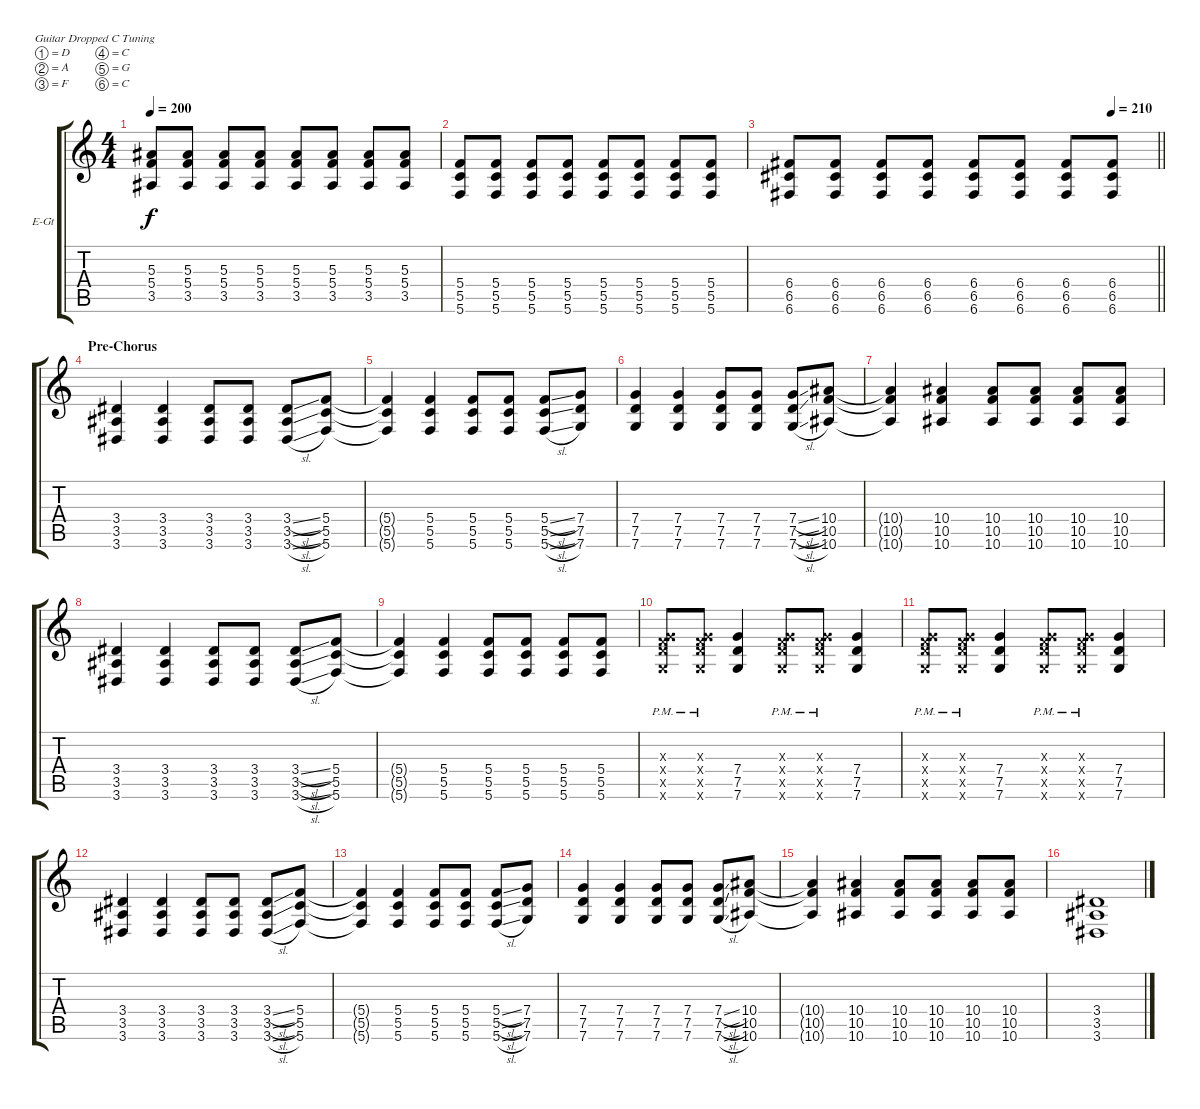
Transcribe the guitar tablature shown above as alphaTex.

\bracketExtendMode groupsimilarinstruments
\firstSystemTrackNameOrientation horizontal
\otherSystemsTrackNameOrientation horizontal
\track ("Rhythm" "E-Gt") {instrument distortionguitar}
\staff {score tabs}
\tuning (D4 A3 F3 C3 G2 C2)
\ts (4 4)
\tempo 200
\clef g2
\ks c
(5.3 5.4 3.5).8{dy f} (5.3 5.4 3.5).8 (5.3 5.4 3.5).8 (5.3 5.4 3.5).8 (5.3 5.4 3.5).8 (5.3 5.4 3.5).8 (5.3 5.4 3.5).8 (5.3 5.4 3.5).8 |
(5.4 5.5 5.6).8 (5.4 5.5 5.6).8 (5.4 5.5 5.6).8 (5.4 5.5 5.6).8 (5.4 5.5 5.6).8 (5.4 5.5 5.6).8 (5.4 5.5 5.6).8 (5.4 5.5 5.6).8 |
\tempo (210 0.875)
\barLineRight lightlight
(6.4 6.5 6.6).8 (6.4 6.5 6.6).8 (6.4 6.5 6.6).8 (6.4 6.5 6.6).8 (6.4 6.5 6.6).8 (6.4 6.5 6.6).8 (6.4 6.5 6.6).8 (6.4 6.5 6.6).8 |
\section ("" "Pre-Chorus")
(3.4 3.5 3.6).4 (3.4 3.5 3.6).4 (3.4 3.5 3.6).8 (3.4 3.5 3.6).8 (3.4{sl} 3.5{sl} 3.6{sl}).8 (5.4 5.5 5.6).8 |
(5.4{t} 5.5{t} 5.6{t}).4 (5.4 5.5 5.6).4 (5.4 5.5 5.6).8 (5.4 5.5 5.6).8 (5.4{sl} 5.5{sl} 5.6{sl}).8 (7.4 7.5 7.6).8 |
(7.4 7.5 7.6).4 (7.4 7.5 7.6).4 (7.4 7.5 7.6).8 (7.4 7.5 7.6).8 (7.4{sl} 7.5{sl} 7.6{sl}).8 (10.4 10.5 10.6).8 |
(10.4{t} 10.5{t} 10.6{t}).4 (10.4 10.5 10.6).4 (10.4 10.5 10.6).8 (10.4 10.5 10.6).8 (10.4 10.5 10.6).8 (10.4 10.5 10.6).8 |
(3.4 3.5 3.6).4 (3.4 3.5 3.6).4 (3.4 3.5 3.6).8 (3.4 3.5 3.6).8 (3.4{sl} 3.5{sl} 3.6{sl}).8 (5.4 5.5 5.6).8 |
(5.4{t} 5.5{t} 5.6{t}).4 (5.4 5.5 5.6).4 (5.4 5.5 5.6).8 (5.4 5.5 5.6).8 (5.4 5.5 5.6).8 (5.4 5.5 5.6).8 |
(0.3{x} 7.4{pm x} 7.5{pm x} 7.6{pm x}).8 (0.3{x} 7.4{pm x} 7.5{pm x} 7.6{pm x}).8 (7.4 7.5 7.6).4 (0.3{x} 7.4{pm x} 7.5{pm x} 7.6{pm x}).8 (0.3{x} 7.4{pm x} 7.5{pm x} 7.6{pm x}).8 (7.4 7.5 7.6).4 |
(0.3{x} 7.4{pm x} 7.5{pm x} 7.6{pm x}).8 (0.3{x} 7.4{pm x} 7.5{pm x} 7.6{pm x}).8 (7.4 7.5 7.6).4 (0.3{x} 7.4{pm x} 7.5{pm x} 7.6{pm x}).8 (0.3{x} 7.4{pm x} 7.5{pm x} 7.6{pm x}).8 (7.4 7.5 7.6).4 |
(3.4 3.5 3.6).4 (3.4 3.5 3.6).4 (3.4 3.5 3.6).8 (3.4 3.5 3.6).8 (3.4{sl} 3.5{sl} 3.6{sl}).8 (5.4 5.5 5.6).8 |
(5.4{t} 5.5{t} 5.6{t}).4 (5.4 5.5 5.6).4 (5.4 5.5 5.6).8 (5.4 5.5 5.6).8 (5.4{sl} 5.5{sl} 5.6{sl}).8 (7.4 7.5 7.6).8 |
(7.4 7.5 7.6).4 (7.4 7.5 7.6).4 (7.4 7.5 7.6).8 (7.4 7.5 7.6).8 (7.4{sl} 7.5{sl} 7.6{sl}).8 (10.4 10.5 10.6).8 |
(10.4{t} 10.5{t} 10.6{t}).4 (10.4 10.5 10.6).4 (10.4 10.5 10.6).8 (10.4 10.5 10.6).8 (10.4 10.5 10.6).8 (10.4 10.5 10.6).8 |
(3.4 3.5 3.6).1
